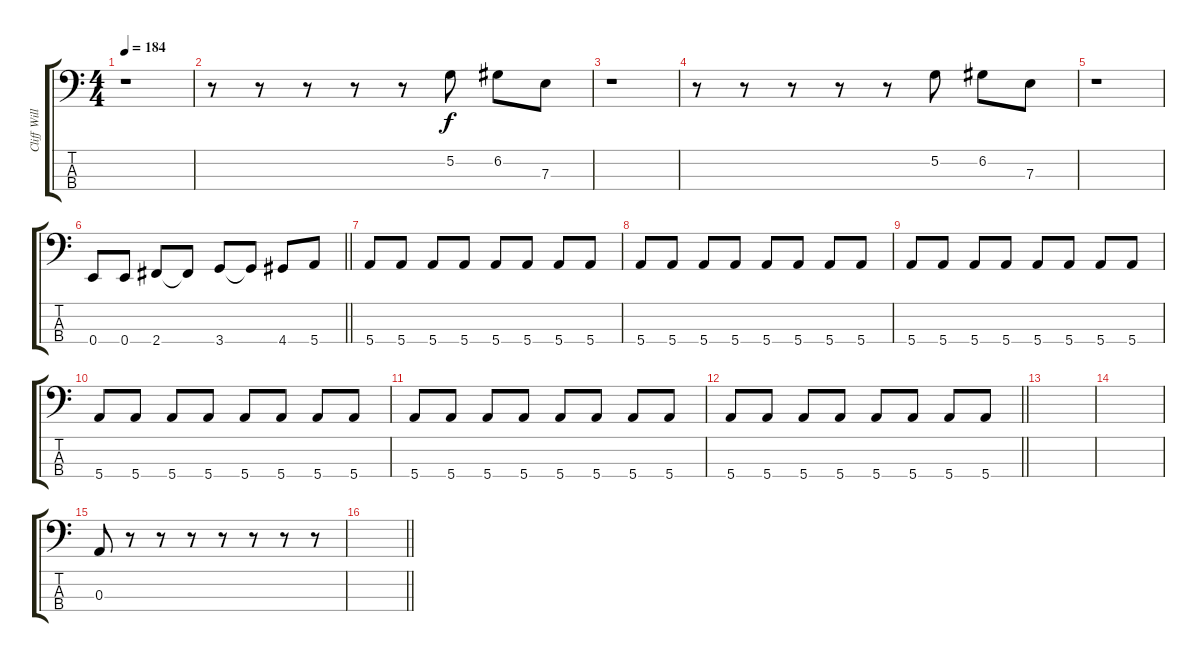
\track ("Cliff Williams" "Cliff Will") {instrument electricbassfinger}
\staff {score tabs}
\tuning (G2 D2 A1 E1) {hide}
\ts (4 4)
\tempo 184
\clef f4
\ks c
r.1{dy f} |
r.8 r.8 r.8 r.8 r.8 5.2.8 6.2.8 7.3.8 |
r.1 |
r.8 r.8 r.8 r.8 r.8 5.2.8 6.2.8 7.3.8 |
r.1 |
\barLineRight lightlight
0.4.8 0.4.8 2.4.8 2.4{t}.8 3.4.8 3.4{t}.8 4.4.8 5.4.8 |
5.4.8 5.4.8 5.4.8 5.4.8 5.4.8 5.4.8 5.4.8 5.4.8 |
5.4.8 5.4.8 5.4.8 5.4.8 5.4.8 5.4.8 5.4.8 5.4.8 |
5.4.8 5.4.8 5.4.8 5.4.8 5.4.8 5.4.8 5.4.8 5.4.8 |
5.4.8 5.4.8 5.4.8 5.4.8 5.4.8 5.4.8 5.4.8 5.4.8 |
5.4.8 5.4.8 5.4.8 5.4.8 5.4.8 5.4.8 5.4.8 5.4.8 |
\barLineRight lightlight
5.4.8 5.4.8 5.4.8 5.4.8 5.4.8 5.4.8 5.4.8 5.4.8 |
|
|
0.3.8 r.8 r.8 r.8 r.8 r.8 r.8 r.8 |
\barLineRight lightlight
